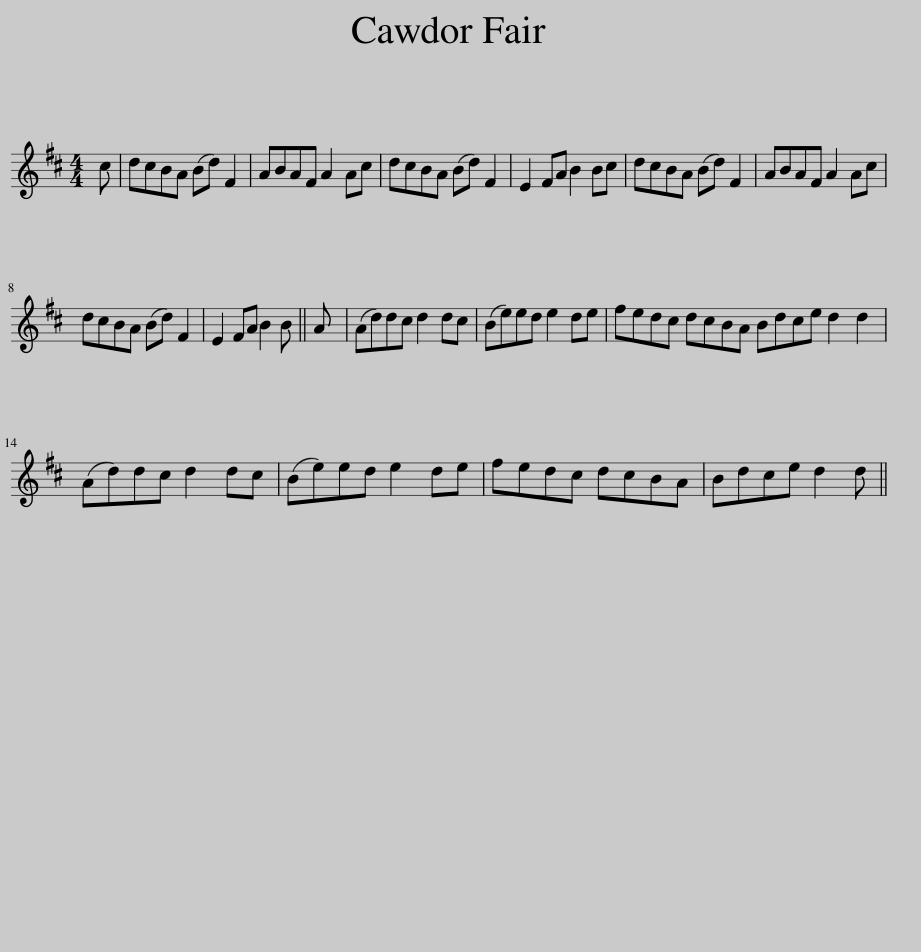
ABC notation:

X:1
L:1/8
M:4/4
I:linebreak $
K:D
V:1 treble
V:1
 c | dcBA (Bd) F2 | ABAF A2 Ac | dcBA (Bd) F2 | E2 FA B2 Bc | %5
 dcBA (Bd) F2 | ABAF A2 Ac |$ dcBA (Bd) F2 | E2 FA B2 B || A | %10
 (Ad)dc d2 dc | (Be)ed e2 de | fedc dcBA Bdce d2 d2 |$ (Ad)dc d2 dc | (Be)ed e2 de | %15
 fedc dcBA | Bdce d2 d || %17
